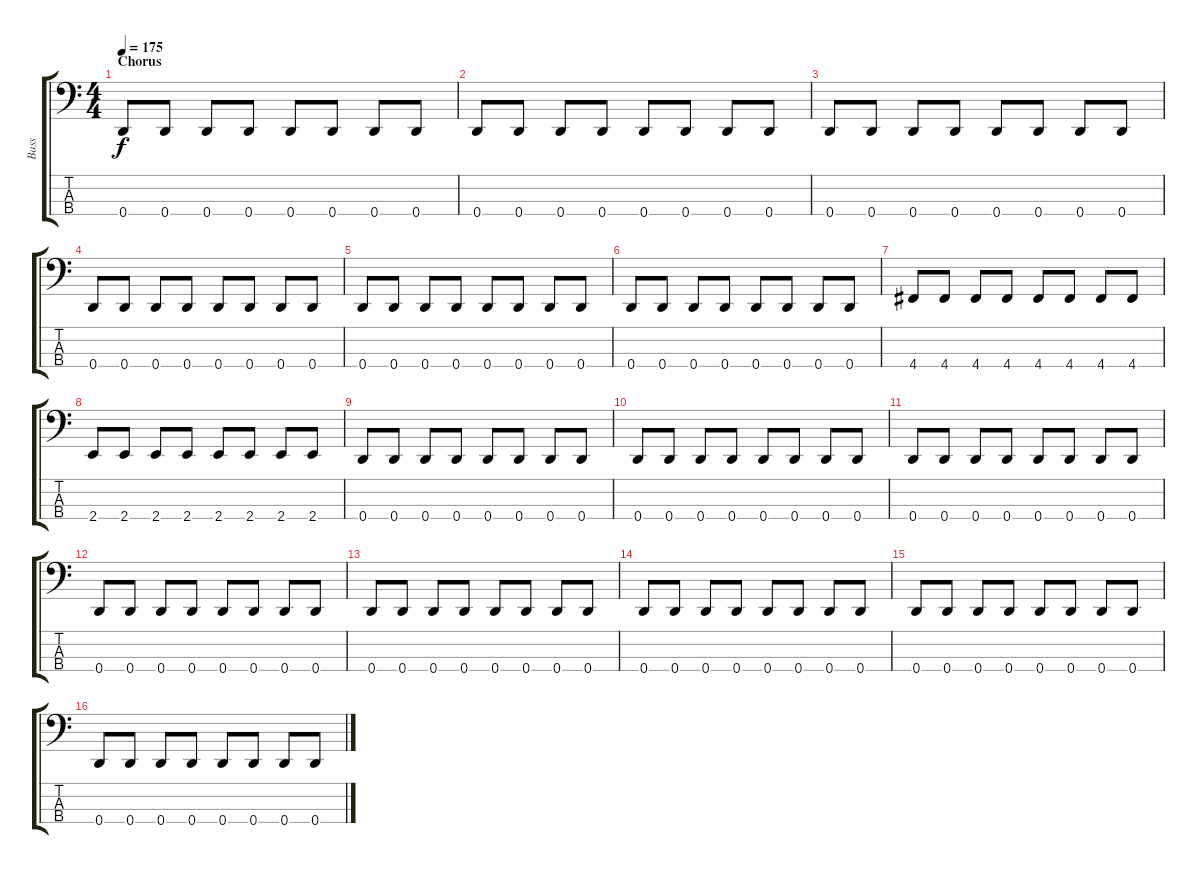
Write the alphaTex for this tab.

\track ("Bass" "Bass") {instrument electricbassfinger}
\staff {score tabs}
\tuning (G2 D2 A1 D1) {hide}
\ts (4 4)
\section ("" "Chorus")
\tempo 175
\clef f4
\ks c
0.4.8{dy f} 0.4.8 0.4.8 0.4.8 0.4.8 0.4.8 0.4.8 0.4.8 |
0.4.8 0.4.8 0.4.8 0.4.8 0.4.8 0.4.8 0.4.8 0.4.8 |
0.4.8 0.4.8 0.4.8 0.4.8 0.4.8 0.4.8 0.4.8 0.4.8 |
0.4.8 0.4.8 0.4.8 0.4.8 0.4.8 0.4.8 0.4.8 0.4.8 |
0.4.8 0.4.8 0.4.8 0.4.8 0.4.8 0.4.8 0.4.8 0.4.8 |
0.4.8 0.4.8 0.4.8 0.4.8 0.4.8 0.4.8 0.4.8 0.4.8 |
4.4.8 4.4.8 4.4.8 4.4.8 4.4.8 4.4.8 4.4.8 4.4.8 |
2.4.8 2.4.8 2.4.8 2.4.8 2.4.8 2.4.8 2.4.8 2.4.8 |
0.4.8 0.4.8 0.4.8 0.4.8 0.4.8 0.4.8 0.4.8 0.4.8 |
0.4.8 0.4.8 0.4.8 0.4.8 0.4.8 0.4.8 0.4.8 0.4.8 |
0.4.8 0.4.8 0.4.8 0.4.8 0.4.8 0.4.8 0.4.8 0.4.8 |
0.4.8 0.4.8 0.4.8 0.4.8 0.4.8 0.4.8 0.4.8 0.4.8 |
0.4.8 0.4.8 0.4.8 0.4.8 0.4.8 0.4.8 0.4.8 0.4.8 |
0.4.8 0.4.8 0.4.8 0.4.8 0.4.8 0.4.8 0.4.8 0.4.8 |
0.4.8 0.4.8 0.4.8 0.4.8 0.4.8 0.4.8 0.4.8 0.4.8 |
0.4.8 0.4.8 0.4.8 0.4.8 0.4.8 0.4.8 0.4.8 0.4.8
